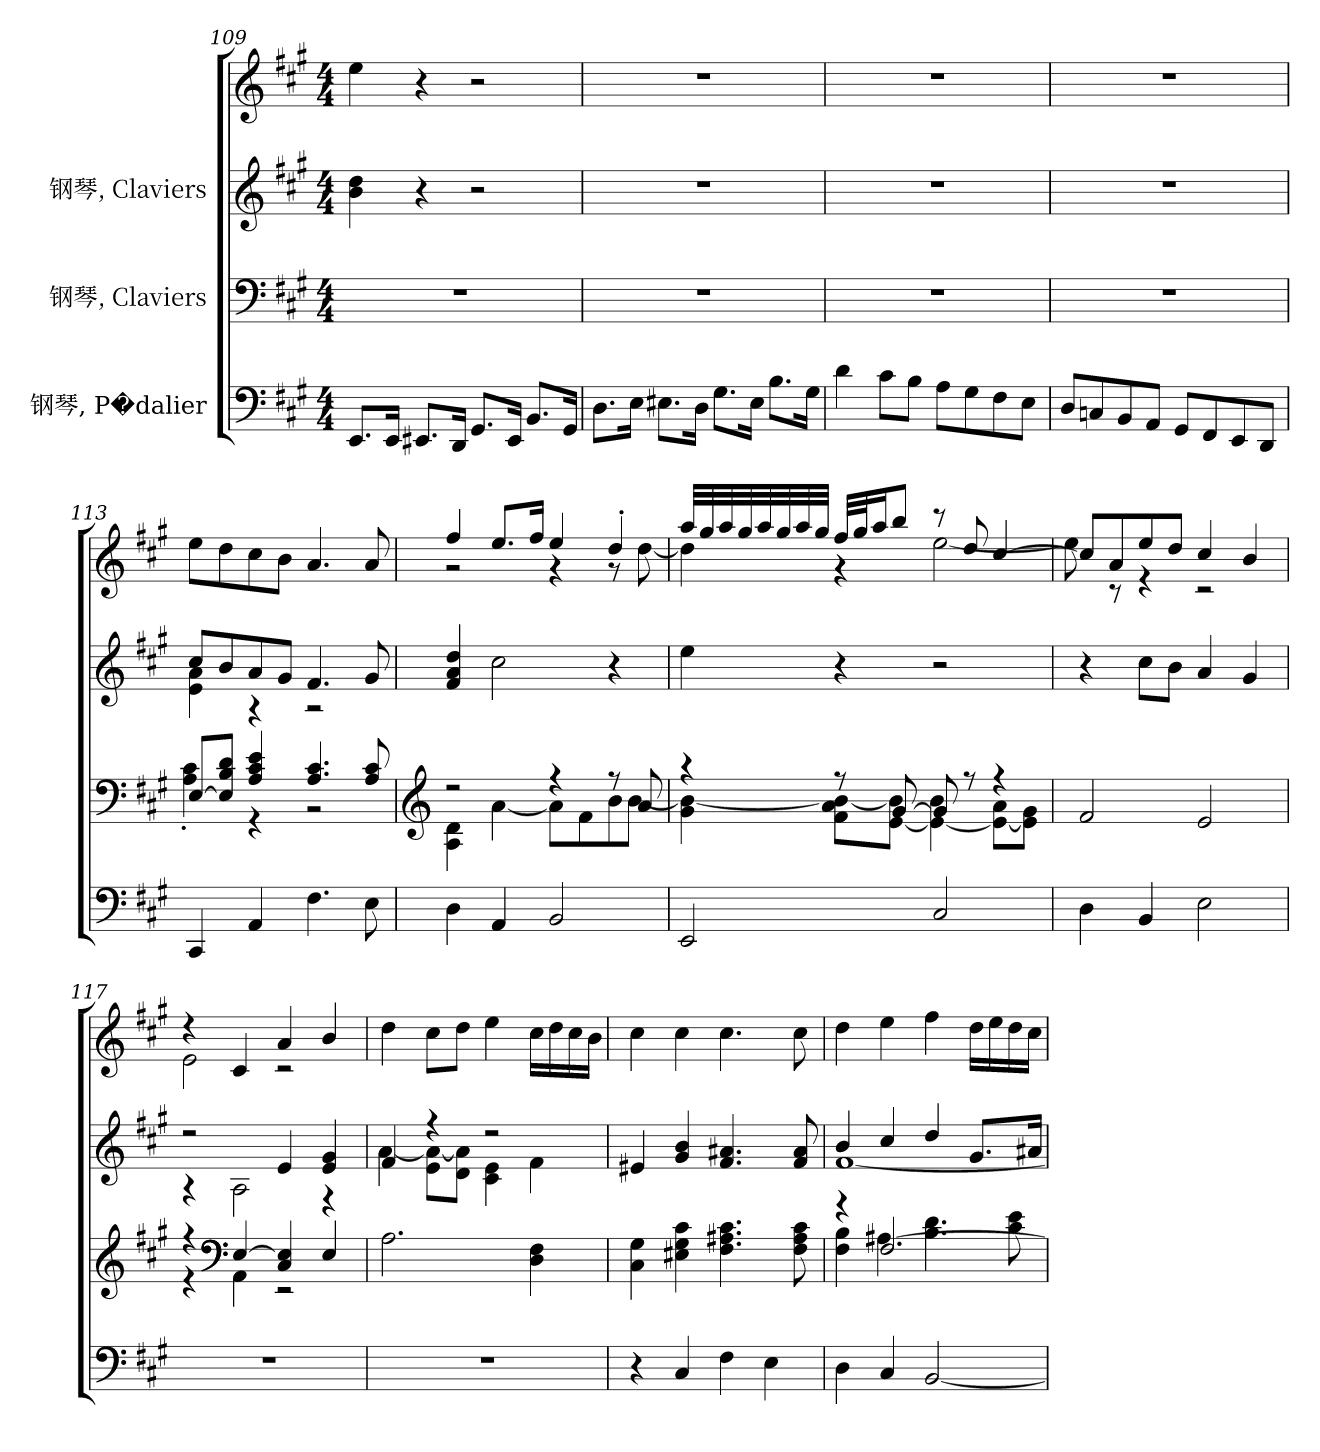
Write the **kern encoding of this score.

**kern	**kern	**kern	**kern
*part3	*part2	*part1	*part1
*staff4	*staff3	*staff2	*staff1
*I"钢琴, P�dalier	*I"钢琴, Claviers	*I"钢琴, Claviers	*
!!LO:PB:g=z
*clefF4	*clefF4	*clefG2	*clefG2
*k[f#c#g#]	*k[f#c#g#]	*k[f#c#g#]	*k[f#c#g#]
*M4/4	*M4/4	*M4/4	*M4/4
=109	=109	=109	=109
8.EE/L	1r	4b\ 4dd\	4ee\
16EE/Jk	.	.	.
8.EE#X/L	.	4r	4r
16DD/Jk	.	.	.
8.GG#/L	.	2r	2r
16EE#/Jk	.	.	.
8.BB/L	.	.	.
16GG#/Jk	.	.	.
=110	=110	=110	=110
8.D\L	1r	1r	1r
16E\Jk	.	.	.
8.E#X\L	.	.	.
16D\Jk	.	.	.
8.G#\L	.	.	.
16E#\Jk	.	.	.
8.B\L	.	.	.
16G#\Jk	.	.	.
=111	=111	=111	=111
4d\	1r	1r	1r
8c#\L	.	.	.
8B\J	.	.	.
8A\L	.	.	.
8G#\	.	.	.
8F#\	.	.	.
8E\J	.	.	.
=112	=112	=112	=112
8D/L	1r	1r	1r
8Cn/	.	.	.
8BB/	.	.	.
8AA/J	.	.	.
8GG#/L	.	.	.
8FF#/	.	.	.
8EE/	.	.	.
8DD/J	.	.	.
!!LO:LB:g=z
=113	=113	=113	=113
*	*	*	*MM68
*	*^	*^	*
4CC#/	[8E/L	4A\' 4c#\'	8cc#/L	4e\ 4a\	8ee\L
.	8E/] 8B/ 8d/J	.	8b/	.	8dd\
4AA/	4A/ 4c#/ 4e/	4r	8a/	4r	8cc#\
.	.	.	8g#/J	.	8b\J
4.F#\	4.A/ 4.c#/	2r	4.f#/	2r	4.a/
8E\	8A/ 8c#/	.	8g#/	.	8a/
*	*	*	*v	*v	*
=114	=114	=114	=114	=114
*	*clefG2	*	*	*
*	*	*	*	*^
4D\	2r	4A\ 4d\	4f#/ 4a/ 4dd/	4ff#/	2r
4AA/	.	[4a\	2cc#\	8.ee/L	.
.	.	.	.	16ff#/Jk	.
2BB/	4r	8a\L]	.	4ee/	4r
.	.	8f#\	.	.	.
.	8r	8b\	4r	4dd'/	8r
.	8a/	[8b\J	.	.	[8dd\
=115	=115	=115	=115	=115	=115
2EE/	4r	4g#\ 4b\_	4ee\	32aa/LLL	4dd\]
.	.	.	.	32gg#/	.
.	.	.	.	32aa/	.
.	.	.	.	32gg#/	.
.	.	.	.	32aa/	.
.	.	.	.	32gg#/	.
.	.	.	.	32aa/	.
.	.	.	.	32gg#/JJJ	.
.	8r	8f#\ 8a\ 8b\_L	4r	32ff#/LLL	4r
.	.	.	.	32gg#/J	.
.	.	.	.	16aa/J	.
.	[8g#/	[8e\ 8b\]J	.	8bb/J	.
2C#/	8g#/]	4e\_ 4b\	2r	8r	[2ee\
.	8r	.	.	8dd/	.
.	4r	8e\_ 8a\L	.	[4cc#/	.
.	.	8e\] 8g#\J	.	.	.
*	*v	*v	*	*	*
!!LO:LB:g=z	!!
=116	=116	=116	=116	=116
4D\	2f#/	4r	8cc#/L]	8ee\]
.	.	.	8a/	8r
4BB/	.	8cc#\L	8ee/	4r
.	.	8b\J	8dd/J	.
2E\	2e/	4a/	4cc#/	2r
.	.	4g#/	4b/	.
=117	=117	=117	=117	=117
*	*^	*^	*	*
1r	4r	4r	2r	4r	4r	2e\
*	*clefF4	*	*	*	*	*
.	[4E/	4AA\	.	2A\	4c#/	.
.	4C#/ 4E/]	2r	4e/	.	4a/	2r
.	4E/	.	4e/ 4g#/	4r	4b/	.
*	*v	*v	*	*	*v	*v
=118	=118	=118	=118	=118
1r	2.A\	4f#/	[4a\	4dd\
.	.	4r	8e\ 8a\_L	8cc#\L
.	.	.	8d\ 8a\]J	8dd\J
.	.	2r	4c#\ 4e\	4ee\
.	4D\ 4F#\	.	4f#\	16cc#\LL
.	.	.	.	16dd\
.	.	.	.	16cc#\
.	.	.	.	16b\JJ
*	*	*v	*v	*
=119	=119	=119	=119
4r	4C#\ 4G#\	4e#X/	4cc#\
4C#/	4E#X\ 4G#\ 4c#\	4g#/ 4b/	4cc#\
4F#\	4.F#\ 4.A#X\ 4.c#\	4.f#/ 4.a#X/	4.cc#\
4E\	.	.	.
.	8F#\ 8A#\ 8c#\	8f#/ 8a#/	8cc#\
!!LO:PB:g=z
=120	=120	=120	=120
*	*^	*^	*
4D\	4r	4F#\ 4B\	4b/	[1f#	4dd\
4C#/	[2.F#/	4A#X\	4cc#/	.	4ee\
[2BB/	.	4.B\ 4.d\	4dd/	.	4ff#\
.	.	.	8.g#/L	.	16dd\LL
.	.	.	.	.	16ee\
.	.	8c#\ 8e\	.	.	16dd\
.	.	.	16a#X/Jk	.	16cc#\JJ
*	*v	*v	*	*	*
*	*	*v	*v	*
=	=	=	=
*-	*-	*-	*-
